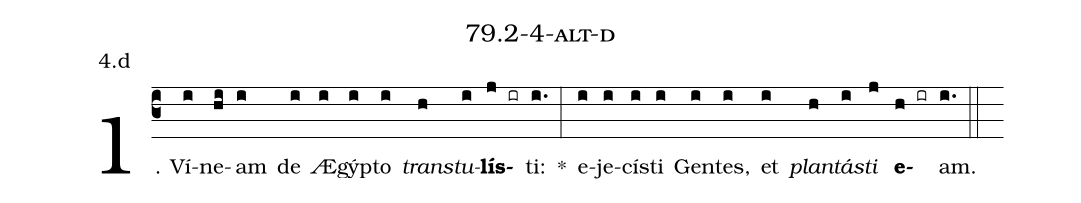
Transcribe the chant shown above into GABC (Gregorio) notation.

name: 79.2-4-alt-d;
annotation: 4.d;
%%
(c3)1. Ví(i)ne(hi)am(i) de(i) Æ(i)gýp(i)to(i) <i>trans</i>(h)<i>tu</i>(i)<b>lís</b>(j ir)ti:(i.) *(:) e(i)je(i)cís(i)ti(i) Gen(i)tes,(i) et(i) <i>plan</i>(h)<i>tás</i>(i)<i>ti</i>(j) <b>e</b>(h ir)am.(i.) (::)


%E(i) u(h) o(i) u(j) a(h) e.(i.) (::)
